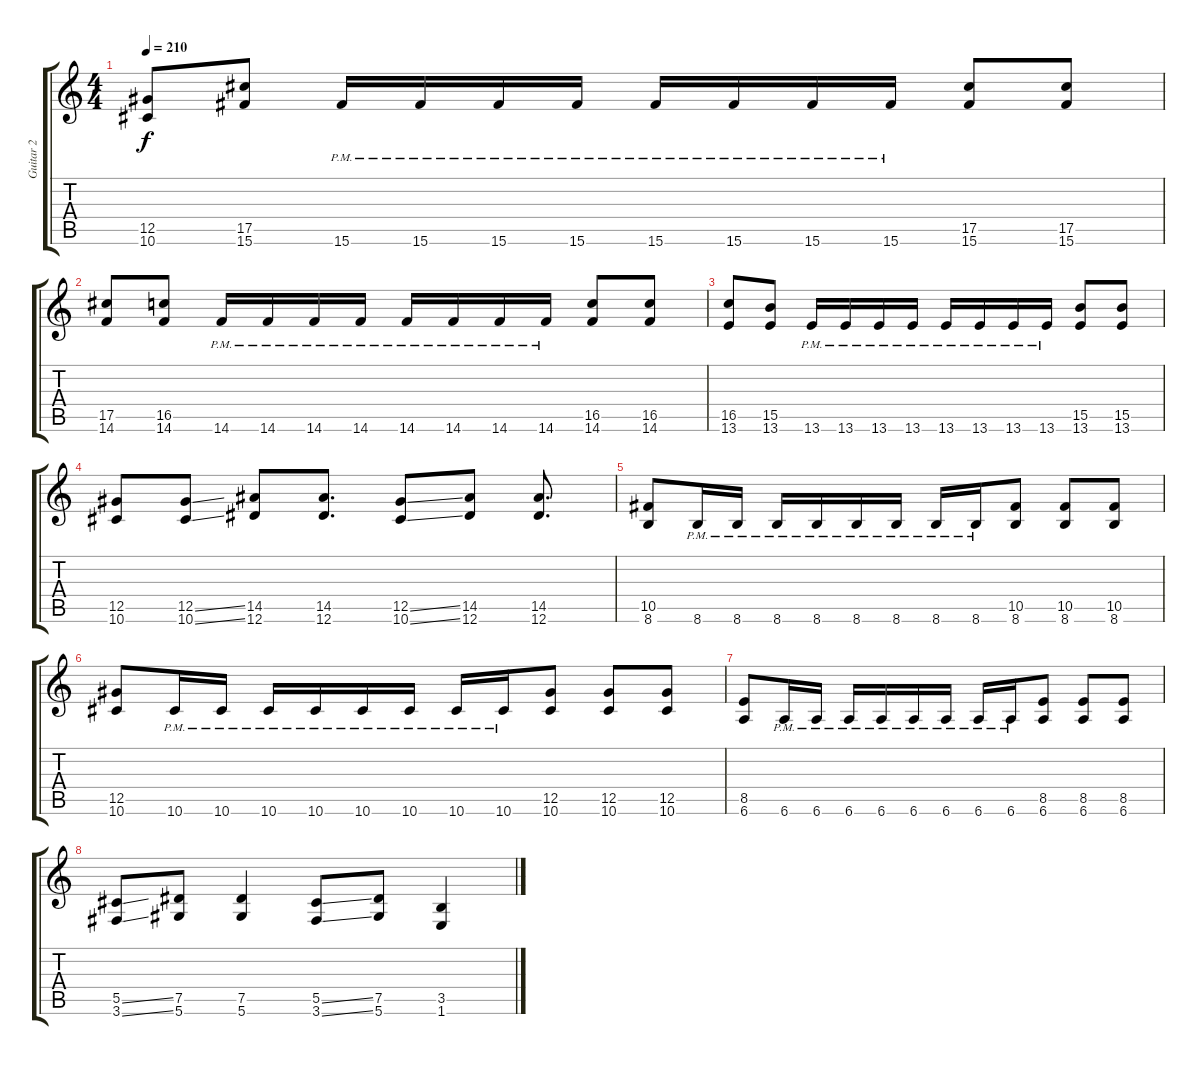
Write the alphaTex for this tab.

\track ("Guitar 2" "Guitar 2") {instrument distortionguitar}
\staff {score tabs}
\tuning (Eb4 Bb3 Gb3 Db3 Ab2 Eb2) {hide}
\ts (4 4)
\tempo 210
\clef g2
\ks c
(12.5 10.6).8{dy f} (17.5 15.6).8 15.6{pm}.16 15.6{pm}.16 15.6{pm}.16 15.6{pm}.16 15.6{pm}.16 15.6{pm}.16 15.6{pm}.16 15.6{pm}.16 (17.5 15.6).8 (17.5 15.6).8 |
(17.5 14.6).8 (16.5 14.6).8 14.6{pm}.16 14.6{pm}.16 14.6{pm}.16 14.6{pm}.16 14.6{pm}.16 14.6{pm}.16 14.6{pm}.16 14.6{pm}.16 (16.5 14.6).8 (16.5 14.6).8 |
(16.5 13.6).8 (15.5 13.6).8 13.6{pm}.16 13.6{pm}.16 13.6{pm}.16 13.6{pm}.16 13.6{pm}.16 13.6{pm}.16 13.6{pm}.16 13.6{pm}.16 (15.5 13.6).8 (15.5 13.6).8 |
(12.5 10.6).8 (12.5{ss} 10.6{ss}).8 (14.5 12.6).8 (14.5 12.6).8{d} (12.5{ss} 10.6{ss}).8 (14.5 12.6).8 (14.5 12.6).8{d} |
(10.5 8.6).8 8.6{pm}.16 8.6{pm}.16 8.6{pm}.16 8.6{pm}.16 8.6{pm}.16 8.6{pm}.16 8.6{pm}.16 8.6{pm}.16 (10.5 8.6).8 (10.5 8.6).8 (10.5 8.6).8 |
(12.5 10.6).8 10.6{pm}.16 10.6{pm}.16 10.6{pm}.16 10.6{pm}.16 10.6{pm}.16 10.6{pm}.16 10.6{pm}.16 10.6{pm}.16 (12.5 10.6).8 (12.5 10.6).8 (12.5 10.6).8 |
(8.5 6.6).8 6.6{pm}.16 6.6{pm}.16 6.6{pm}.16 6.6{pm}.16 6.6{pm}.16 6.6{pm}.16 6.6{pm}.16 6.6{pm}.16 (8.5 6.6).8 (8.5 6.6).8 (8.5 6.6).8 |
(5.5{ss} 3.6{ss}).8 (7.5 5.6).8 (7.5 5.6).4 (5.5{ss} 3.6{ss}).8 (7.5 5.6).8 (3.5 1.6).4
